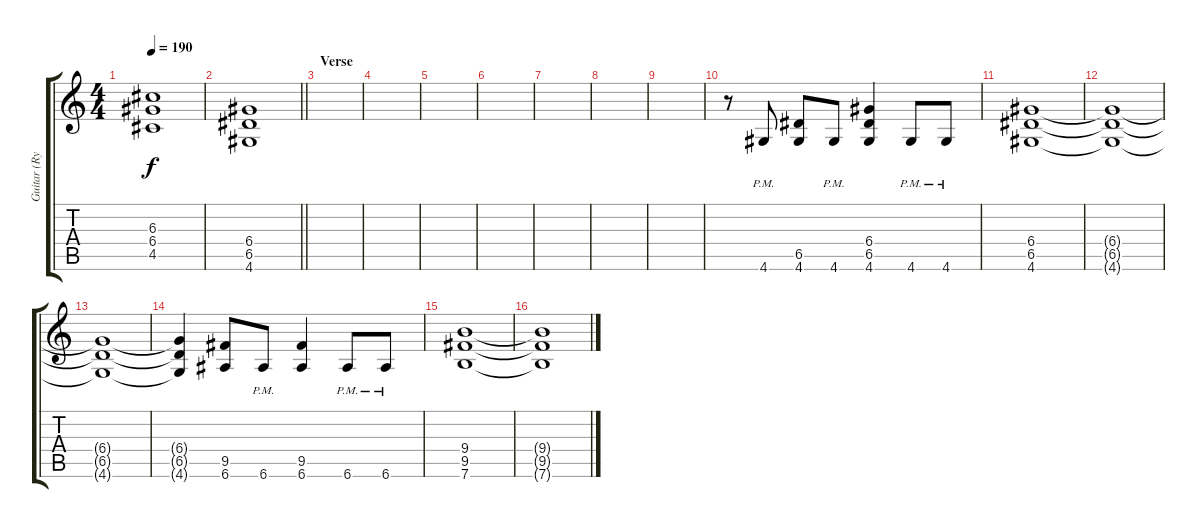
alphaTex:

\track ("Guitar (Rythm)" "Guitar (Ry") {instrument distortionguitar}
\staff {score tabs}
\tuning (E4 B3 G3 D3 A2 E2) {hide}
\ts (4 4)
\tempo 190
\clef g2
\ks c
(6.3 6.4 4.5).1{dy f} |
\barLineRight lightlight
(6.4 6.5 4.6).1 |
\section ("" "Verse")
|
|
|
|
|
|
|
r.8 4.6{pm}.8 (6.5 4.6).8 4.6{pm}.8 (6.4 6.5 4.6).4 4.6{pm}.8 4.6{pm}.8 |
(6.4 6.5 4.6).1 |
(6.4{t} 6.5{t} 4.6{t}).1 |
(6.4{t} 6.5{t} 4.6{t}).1 |
(6.4{t} 6.5{t} 4.6{t}).4 (9.5 6.6).8 6.6{pm}.8 (9.5 6.6).4 6.6{pm}.8 6.6{pm}.8 |
(9.4 9.5 7.6).1 |
(9.4{t} 9.5{t} 7.6{t}).1
